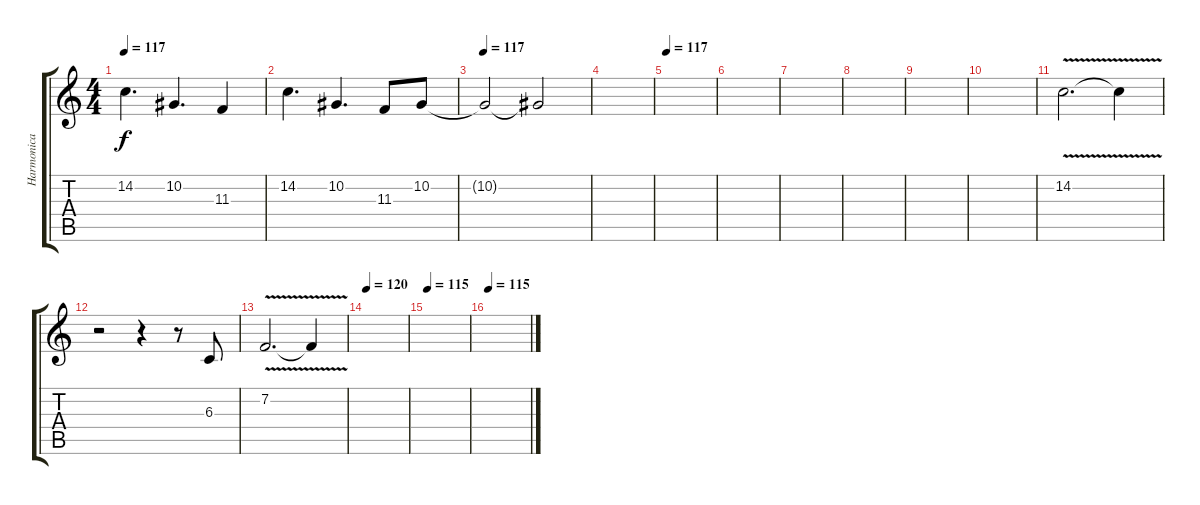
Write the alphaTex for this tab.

\track ("Harmonica" "Harmonica") {instrument harmonica}
\staff {score tabs}
\tuning (Eb4 Bb3 Gb3 Db3 Ab2 Eb2) {hide}
\ts (4 4)
\tempo 117
\clef g2
\ks c
14.2.4{d dy f} 10.2.4{d} 11.3.4 |
14.2.4{d} 10.2.4{d} 11.3.8 10.2.8 |
\tempo 117
10.2{t}.2 10.2{t}.2 |
|
\tempo 117
|
|
|
|
|
|
14.2{v}.2{d} 14.2{t}.4 |
r.2 r.4 r.8 6.3.8 |
7.2{v}.2{d} 7.2{t}.4 |
\tempo 120
|
\tempo 115
|
\tempo 115
